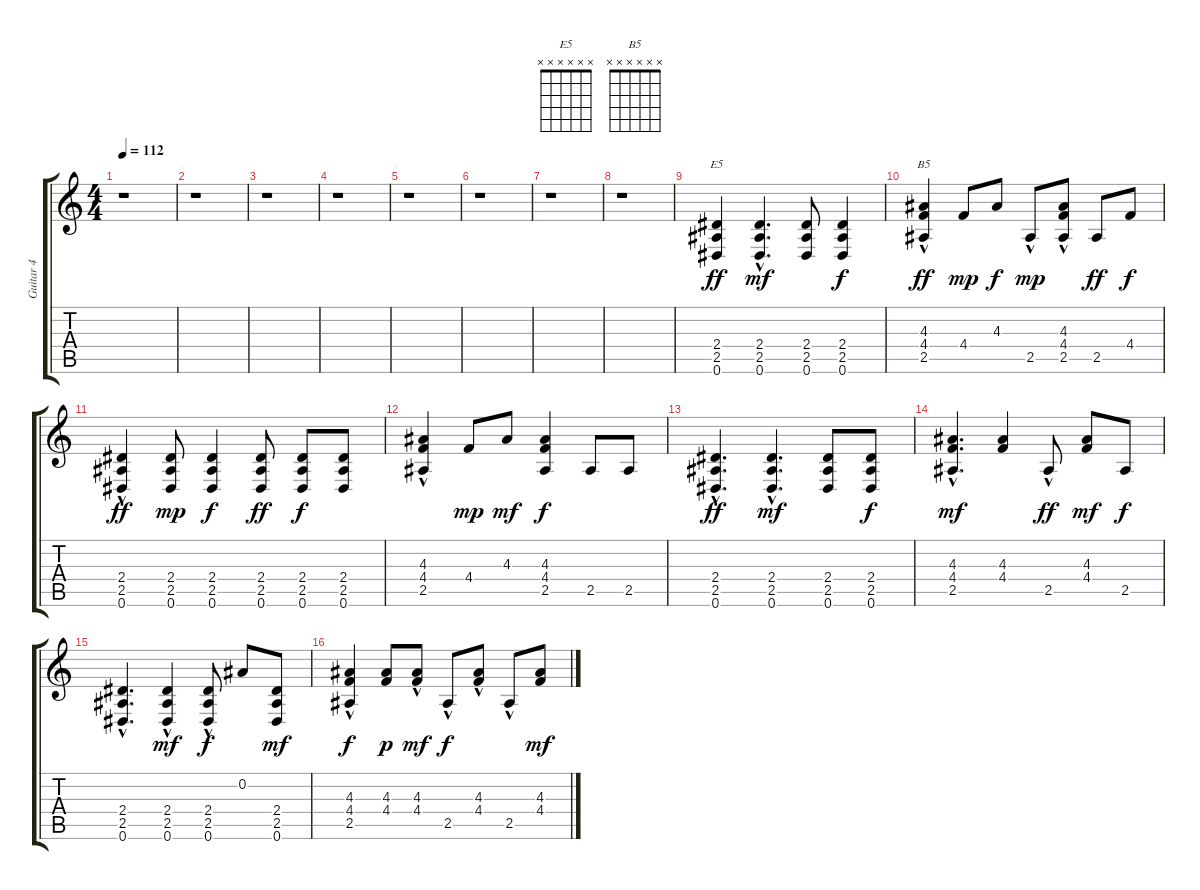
\track ("Guitar 4" "Guitar 4") {instrument distortionguitar}
\staff {score tabs}
\tuning (Eb4 Bb3 Gb3 Db3 Ab2 Eb2) {hide}
\chord ("E5" x x x x x x) {firstfret 0}
\chord ("B5" x x x x x x) {firstfret 0}
\ts (4 4)
\tempo 112
\clef g2
\ks c
r.1{dy f} |
r.1 |
r.1 |
r.1 |
r.1 |
r.1 |
r.1 |
r.1 |
(2.4 2.5 0.6).4{ch "E5" dy ff} (2.4{hac} 2.5{hac} 0.6{hac}).4{d dy mf} (2.4 2.5 0.6).8 (2.4 2.5 0.6).4{dy f} |
(4.3 4.4 2.5{hac}).4{ch "B5" dy ff} 4.4.8{dy mp} 4.3.8{dy f} 2.5{hac}.8{dy mp} (4.3 4.4{hac} 2.5).8 2.5.8{dy ff} 4.4.8{dy f} |
(2.4{hac} 2.5 0.6).4{dy ff} (2.4 2.5 0.6).8{dy mp} (2.4 2.5 0.6).4{dy f} (2.4 2.5 0.6).8{dy ff} (2.4 2.5 0.6).8{dy f} (2.4 2.5 0.6).8 |
(4.3 4.4{hac} 2.5).4 4.4.8{dy mp} 4.3.8{dy mf} (4.3 4.4 2.5).4{dy f} 2.5.8 2.5.8 |
(2.4{hac} 2.5{hac} 0.6{hac}).4{d dy ff} (2.4{hac} 2.5{hac} 0.6{hac}).4{d dy mf} (2.4 2.5 0.6).8 (2.4 2.5 0.6).8{dy f} |
(4.3{hac} 4.4 2.5{hac}).4{d dy mf} (4.3 4.4).4 2.5{hac}.8{dy ff} (4.3 4.4).8{dy mf} 2.5.8{dy f} |
(2.4{hac} 2.5{hac} 0.6{hac}).4{d} (2.4{hac} 2.5 0.6).4{dy mf} (2.4{hac} 2.5 0.6).8{dy f} 0.2.8 (2.4 2.5 0.6).8{dy mf} |
(4.3 4.4{hac} 2.5{hac}).4{dy f} (4.3 4.4).8{dy p} (4.3{hac} 4.4{hac}).8{dy mf} 2.5{hac}.8{dy f} (4.3 4.4{hac}).8 2.5{hac}.8 (4.3 4.4).8{dy mf}
